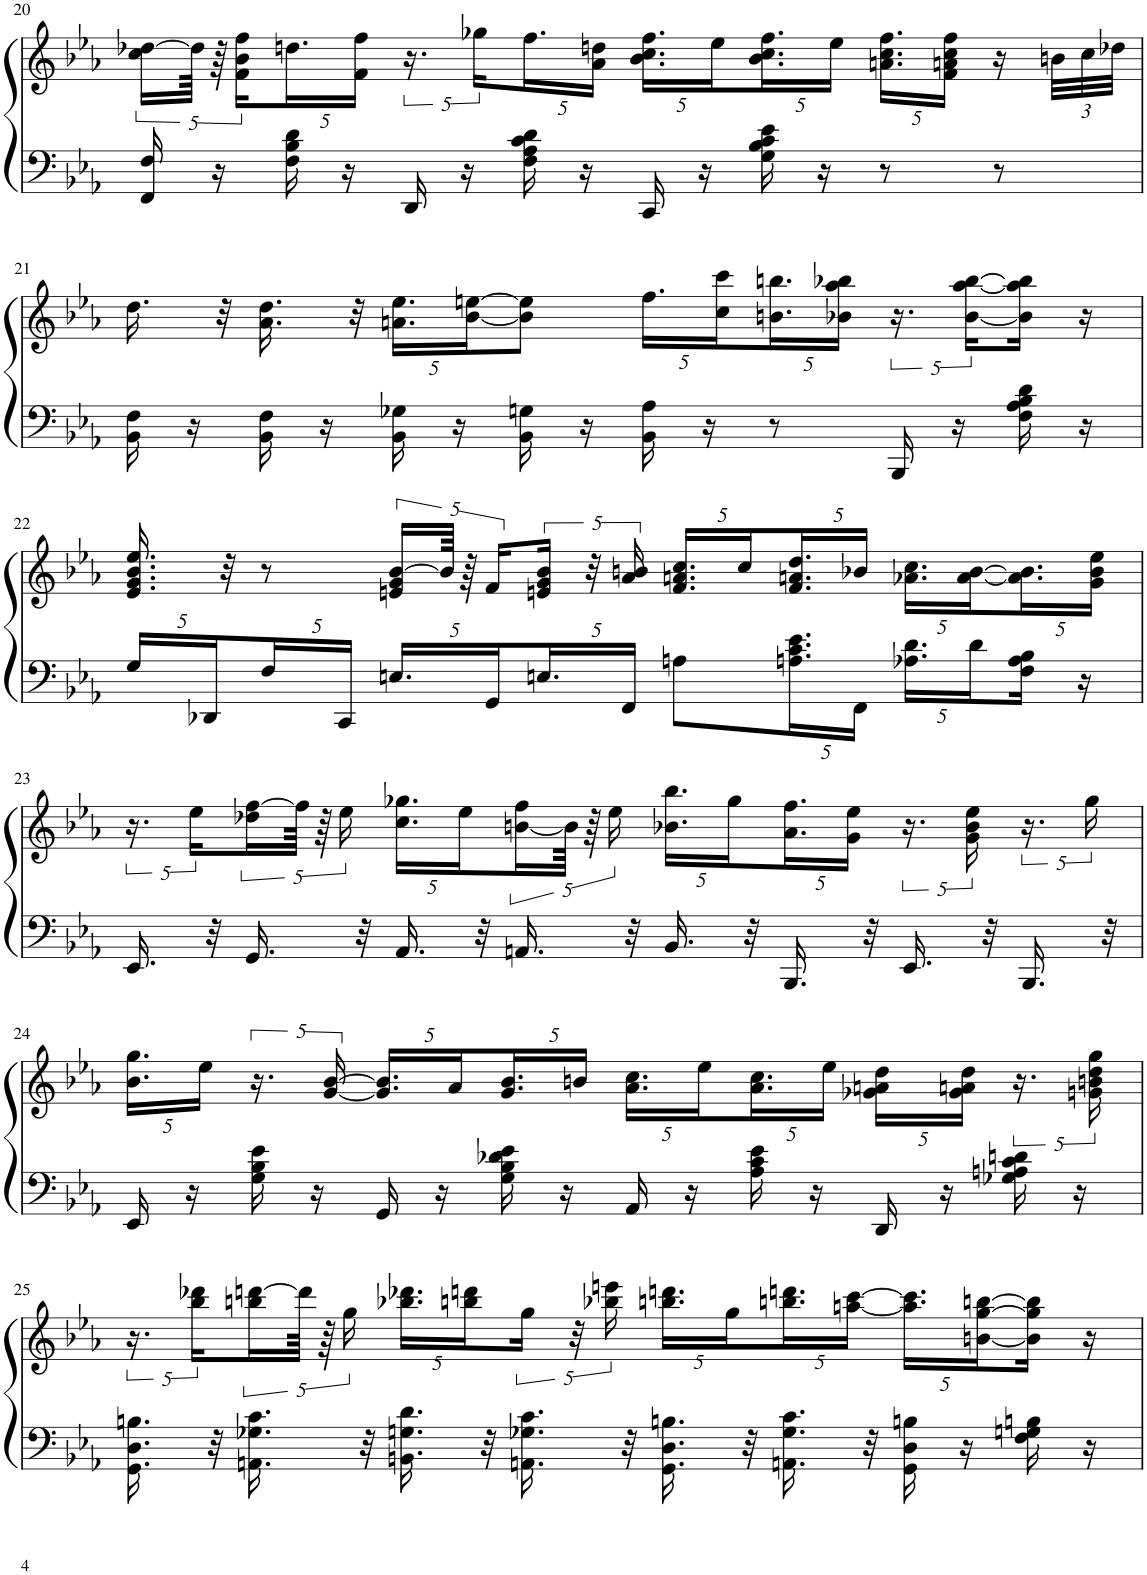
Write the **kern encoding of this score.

**kern	**kern
*part1	*part1
*staff2	*staff1
*I"Piano	*
*I'Pno	*
!!LO:PB:g=z
*clefF4	*clefG2
*k[b-e-a-]	*k[b-e-a-]
=20	=20
16FF/ 16F/	20cc\ [20dd-X\LL
.	80dd-\JJkk]
16r	80r
.	20f\ 20b-\ 20ff\LL
*	*Xbrackettup
16F\ 16B-\ 16d\	20.ddn\
16r	.
.	20f\ 20ff\JJ
*	*brackettup
16DD/	20.r
16r	.
.	20gg-X\LL
*	*Xbrackettup
16F\ 16A-\ 16c\ 16d\	20.ff\
16r	.
.	20a-\ 20ddn\JJ
16CC/	20.b-\ 20.cc\ 20.ff\LL
16r	.
.	20ee-\
16G\ 16B-\ 16c\ 16e-\	20.b-\ 20.cc\ 20.ff\
16r	.
.	20ee-\JJ
8r	20.an\ 20.cc\ 20.ff\LL
.	20f\ 20an\ 20cc\ 20ff\JJ
8r	16r
.	48bn\LLL
.	48cc\
.	48dd-X\JJJ
!!LO:LB:g=z
=21	=21
16BB-\ 16F\	16.dd\
16r	.
.	32r
16BB-\ 16F\	16.a-\ 16.dd\
16r	.
.	32r
16BB-\ 16G-X\	20.an\ 20.ee-\LL
16r	.
.	[20b-\ [20een\J
16BB-\ 16Gn\	8b-\] 8ee\]J
16r	.
16BB-\ 16A-\	20.ff\LL
16r	.
.	20cc\ 20ccc\
8r	20.bn\ 20.bbn\
.	20b-X\ 20aa-\ 20bb-X\JJ
*	*brackettup
16BBB-/	20.r
16r	.
.	[20b-\ [20aa-\ [20bb-\LL
16F\ 16A-\ 16B-\ 16d\	16b-\] 16aa-\] 16bb-\]JJ
16r	16r
!!LO:LB:g=z
=22	=22
*Xbrackettup	*
20G/LL	16.e-/ 16.g/ 16.b-/ 16.ee-/
40ryy	.
20DD-X/	.
.	32r
[40F/	8r
40F/]	.
40ryy	.
20CC/JJ	.
20.En/LL	20en/ 20g/ [20b-/LL
.	80b-/JJkk]
.	80r
20GG/	20f/LL
20.En/	20en/ 20g/ 20b-/JJ
.	40r
20FF/JJ	20a-/ 20bn/
*	*Xbrackettup
8An\L	20.f/ 20.an/ 20.cc/LL
.	20cc/
20.An\ 20.c\ 20.e-\L	20.f/ 20.an/ 20.dd/
20FF\JJ	20b-X/JJ
20.A-X\ 20.d\LL	20.a-X\ 20.cc\LL
20d\	[8a-\ [8b-\
16F\ 16A-\ 16B-\JJ	.
16r	.
.	20g\ 20b-\ 20ee-\JJ
!!LO:LB:g=z
=23	=23
*	*brackettup
16.EE-/	20.r
.	20ee-\LL
32r	.
16.GG/	20dd-X\ [20ff\
.	80ff\JJkk]
.	80r
.	20ee-\
32r	.
*	*Xbrackettup
16.AA-/	20.cc\ 20.gg-X\LL
.	20ee-\
32r	.
*	*brackettup
16.AAn/	[20bn\ 20ff\
.	80b\JJkk]
.	80r
.	20ee-\
32r	.
*	*Xbrackettup
16.BB-/	20.b-X\ 20.bb-\LL
.	20gg-\
32r	.
16.BBB-/	20.a-\ 20.ff\
.	20g\ 20ee-\JJ
32r	.
*	*brackettup
16.EE-/	20.r
.	20g\ 20b-\ 20ee-\
32r	.
16.BBB-/	20.r
.	20gg-\
32r	.
!!LO:LB:g=z
=24	=24
*	*Xbrackettup
16EE-/	20.b-\ 20.gg\LL
16r	.
.	20ee-\JJ
16G\ 16B-\ 16e-\	20.r
16r	.
.	[8g/ [8b-/
16GG/	.
16r	.
.	20a-/
16G\ 16B-\ 16d-X\ 16e-\	20.g/ 20.b-/
16r	.
.	20bn/JJ
16AA-/	20.a-\ 20.cc\LL
16r	.
.	20ee-\
16A-\ 16c\ 16e-\	20.a-\ 20.cc\
16r	.
.	20ee-\JJ
16DD/	20g-X\ 20an\ 20dd\LL
.	40ryy
16r	.
.	20g-\ 20an\ 20dd\JJ
*	*brackettup
16G-X\ 16An\ 16c\ 16dn\	40r
.	20r
16r	.
.	20gn\ 20bn\ 20dd\ 20gg\
!!LO:LB:g=z
=25	=25
16.GG\ 16.D\ 16.Bn\	20.r
.	20bb-\ 20ddd-X\LL
32r	.
16.AAn\ 16.G-X\ 16.c\	20bbn\ [20dddn\
.	80ddd\JJkk]
.	80r
.	20gg\
32r	.
*	*Xbrackettup
16.BBn\ 16.Gn\ 16.d\	20.bb-X\ 20.ddd-X\LL
.	20bbn\ 20dddn\
32r	.
*	*brackettup
16.AAn\ 16.G-X\ 16.c\	20gg\JJ
.	40r
.	20bb-X\ 20eeen\
32r	.
*	*Xbrackettup
16.GG\ 16.D\ 16.Bn\	20.bbn\ 20.dddn\LL
.	20gg\
32r	.
16.AAn\ 16.G-\ 16.c\	20.bbn\ 20.dddn\
.	[20aan\ [20ccc\JJ
32r	.
16GG\ 16D\ 16Bn\	20.aa\] 20.ccc\]LL
16r	.
.	[20bn\ [20gg\ [20bbn\
16F\ 16Gn\ 16Bn\	16b\] 16gg\] 16bb\]JJ
16r	16r
=	=
*-	*-
